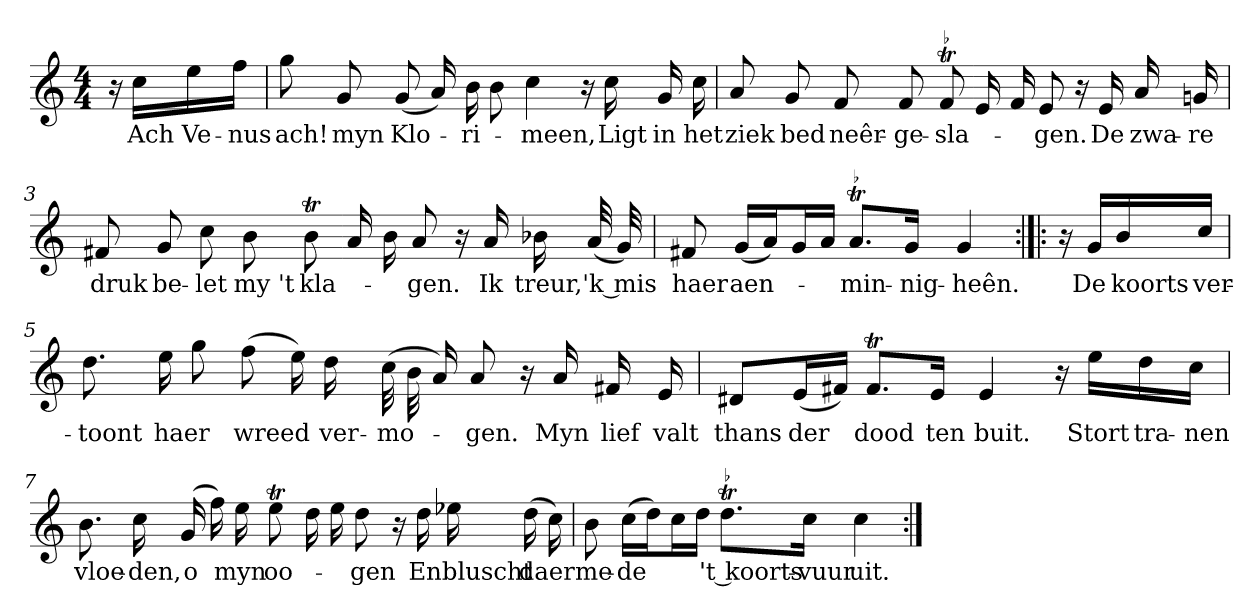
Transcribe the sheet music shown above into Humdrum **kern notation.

**kern	**text
*part1	*part1
*staff1	*staff1
*clefG2	*
*k[]	*
*C:	*
*M4/4	*
*MM120	*
=	=
16r	.
16cc\LL	Ach
16ee\	Ve-
16ff\JJ	-nus
=1	=1
8gg	ach!
8g	myn
(8g	Klo-
16a)	.
16b	-ri-
8b	.
4cc	-meen,
16r	.
16cc	Ligt
16g	in
16cc	het
=2	=2
8a	ziek
8g	bed
8f	neêr-
8f	-ge-
!LO:TR:acc=-	!
8ft	-sla-
16e	.
16f	.
8e	-gen.
16r	.
16e	De
16a	zwa-
16gn	-re
=3	=3
8f#X	druk
8g	be-
8cc	-let
8b	my 't
8bt	kla-
16a	.
16b	.
8a	-gen.
16r	.
16a	Ik
16b-X	treur,
(32a	'k mis
32g)	.
=4	=4
8f#X	haer
(16g/LL	aen-
16a/J)	.
16g/L	.
16a/JJ	.
!LO:TR:acc=-	!
8.at/L	-min-
16g/Jk	-nig-
4g	-heên.
=:|!|:	=:|!|:
16r	.
16g/LL	De
16b/	koorts
16cc/JJ	ver-
=5	=5
8.dd	-toont
16ee	haer
8gg	.
(8ff	wreed
16ee)	.
16dd	ver-
(32cc	-mo-
32b	.
16a)	.
8a	-gen.
16r	.
16a	Myn
16f#X	lief
16e	valt
=6	=6
8d#X/L	thans
(16e/L	der
16f#X/JJ)	.
8.f#t/L	dood
16e/Jk	ten
4e	buit.
16r	.
16ee\LL	Stort
16dd\	tra-
16cc\JJ	-nen
=7	=7
8.b	vloe-
16cc	-den,
(16g	o
16ff)	.
16ee	myn
8eet	oo-
16dd	.
16ee	.
8dd	-gen
16r	.
16dd	En
16ee-X	bluscht
(16dd	daer
16cc)	.
=8	=8
8b	me-
(16cc\LL	-de
16dd\J)	.
16cc\L	.
16dd\JJ	.
!LO:TR:acc=-	!
8.ddt\L	't koorts-
16cc\Jk	-vuur
4cc	uit.
=:|!	=:|!
*-	*-
